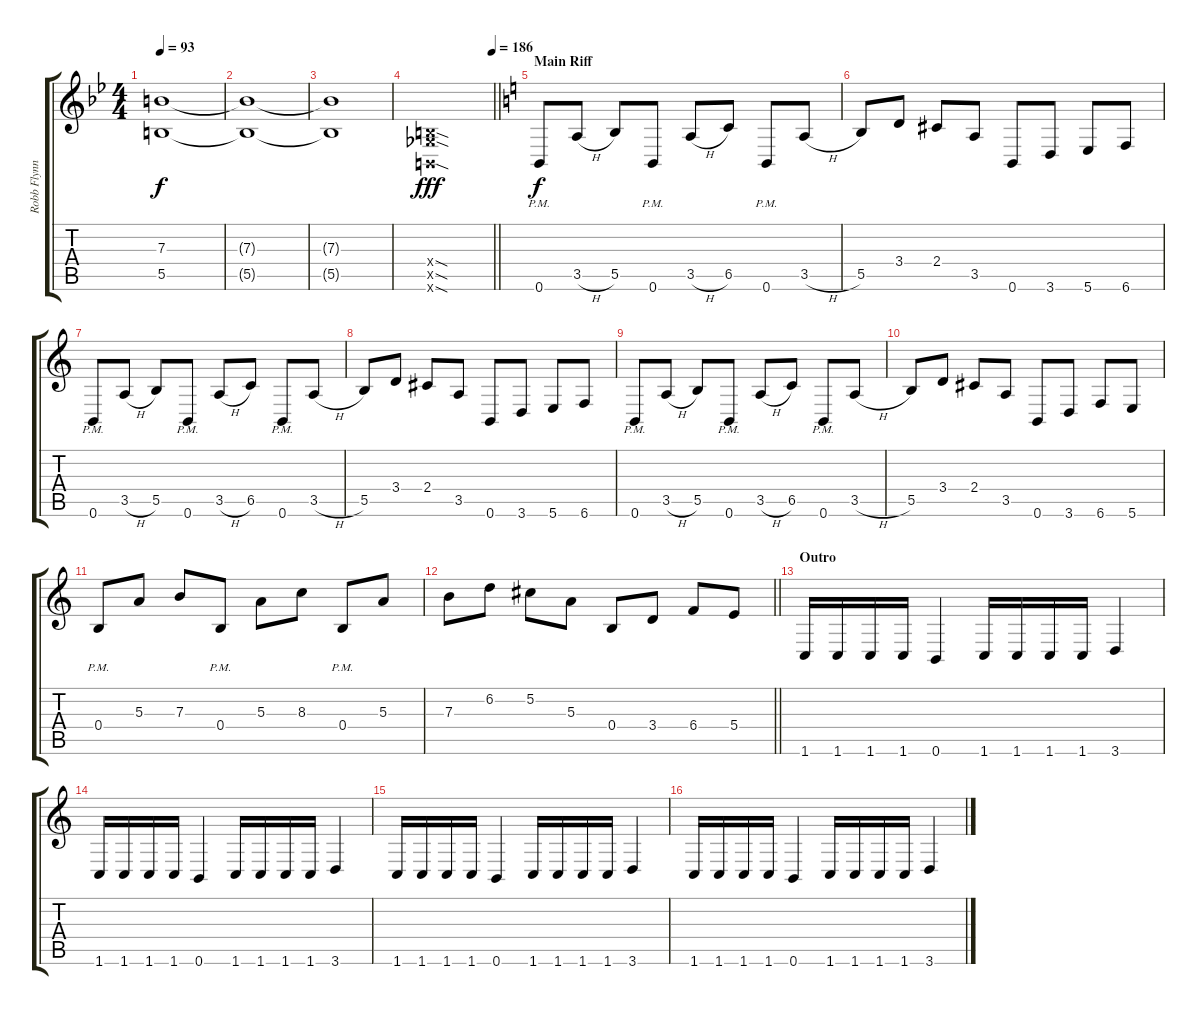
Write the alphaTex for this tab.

\track ("Robb Flynn" "Robb Flynn") {instrument distortionguitar}
\staff {score tabs}
\tuning (Db4 Ab3 E3 B2 Gb2 B1) {hide}
\ts (4 4)
\tempo 93
\clef g2
\ks bb
(7.3 5.5).1{dy f} |
(7.3{t} 5.5{t}).1 |
(7.3{t} 5.5{t}).1 |
\tempo (186 0.984375)
\barLineRight lightlight
(0.4{sod x} 0.5{sod x} 0.6{sod x}).1{dy fff} |
\section ("" "Main Riff")
\ks c
0.6{pm}.8{dy f} 3.5{h}.8 5.5.8 0.6{pm}.8 3.5{h}.8 6.5.8 0.6{pm}.8 3.5{h}.8 |
5.5.8 3.4.8 2.4.8 3.5.8 0.6.8 3.6.8 5.6.8 6.6.8 |
0.6{pm}.8 3.5{h}.8 5.5.8 0.6{pm}.8 3.5{h}.8 6.5.8 0.6{pm}.8 3.5{h}.8 |
5.5.8 3.4.8 2.4.8 3.5.8 0.6.8 3.6.8 5.6.8 6.6.8 |
0.6{pm}.8 3.5{h}.8 5.5.8 0.6{pm}.8 3.5{h}.8 6.5.8 0.6{pm}.8 3.5{h}.8 |
5.5.8 3.4.8 2.4.8 3.5.8 0.6.8 3.6.8 6.6.8 5.6.8 |
0.4{pm}.8 5.3.8 7.3.8 0.4{pm}.8 5.3.8 8.3.8 0.4{pm}.8 5.3.8 |
\barLineRight lightlight
7.3.8 6.2.8 5.2.8 5.3.8 0.4.8 3.4.8 6.4.8 5.4.8 |
\section ("" "Outro")
1.6.16 1.6.16 1.6.16 1.6.16 0.6.4 1.6.16 1.6.16 1.6.16 1.6.16 3.6.4 |
1.6.16 1.6.16 1.6.16 1.6.16 0.6.4 1.6.16 1.6.16 1.6.16 1.6.16 3.6.4 |
1.6.16 1.6.16 1.6.16 1.6.16 0.6.4 1.6.16 1.6.16 1.6.16 1.6.16 3.6.4 |
1.6.16 1.6.16 1.6.16 1.6.16 0.6.4 1.6.16 1.6.16 1.6.16 1.6.16 3.6.4
